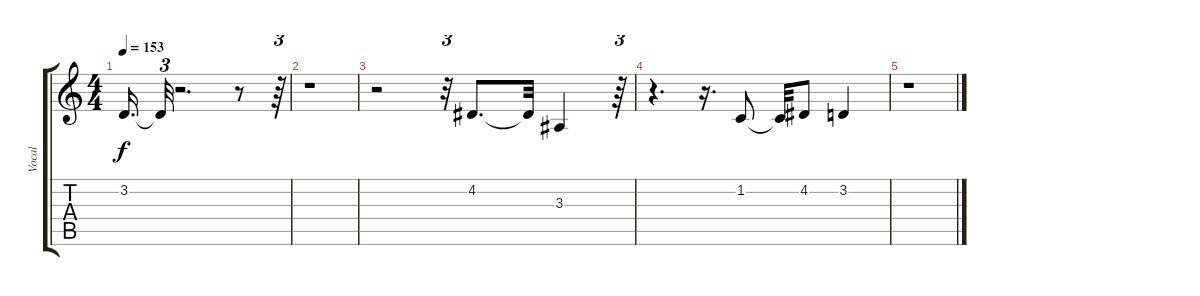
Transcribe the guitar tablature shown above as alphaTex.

\track ("Vocal" "Vocal") {instrument altosax}
\staff {score tabs}
\tuning (E4 B3 G3 D3 A2 E2) {hide}
\ts (4 4)
\tempo 153
\clef g2
\ks c
3.2{t}.16{d dy f} 3.2{t}.32{tu (3 2)} r.2{d} r.8 r.64{tu (3 2)} |
r.1 |
r.2 r.32{tu (3 2)} 4.2.8{d} 4.2{t}.32 3.3.4 r.64{tu (3 2)} |
r.4{d} r.16{d} 1.2.8 1.2{t}.32 4.2.8 3.2.4 |
r.1
